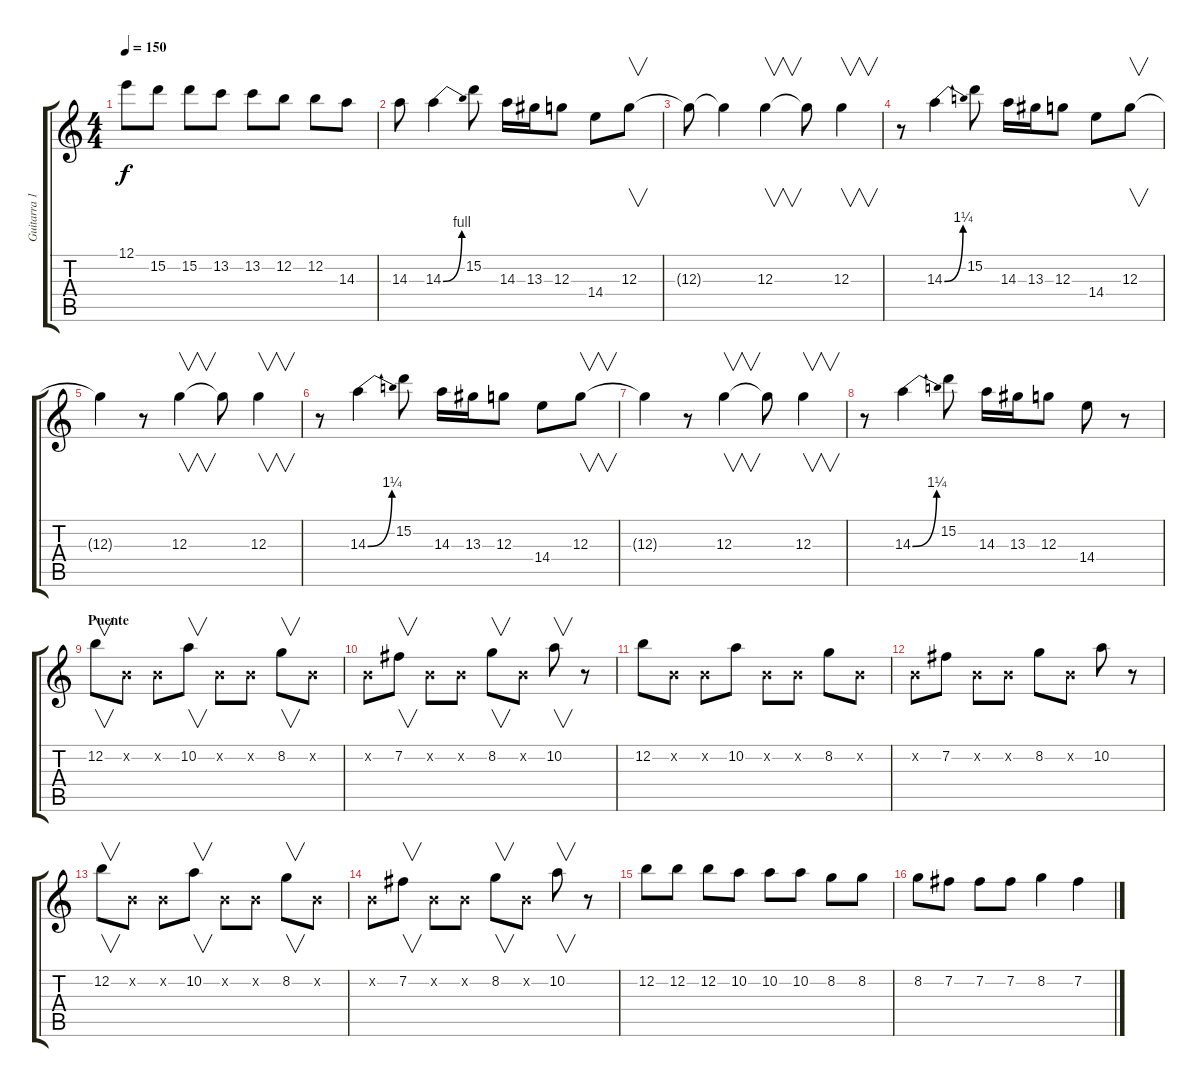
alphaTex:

\track ("Guitarra 1" "Guitarra 1") {instrument overdrivenguitar}
\staff {score tabs}
\tuning (E4 B3 G3 D3 A2 E2) {hide}
\ts (4 4)
\tempo 150
\clef g2
\ks c
12.1.8{dy f} 15.2.8 15.2.8 13.2.8 13.2.8 12.2.8 12.2.8 14.3.8 |
14.3.8 14.3{be (bend 0 0 60 4)}.4 15.2.8 14.3.16 13.3.16 12.3.8 14.4.8 12.3.8{v} |
12.3{t}.8 12.3{t}.4 12.3.4{v} 12.3{t}.8 12.3.4{v} |
r.8 14.3{be (bend 0 0 60 5)}.4 15.2.8 14.3.16 13.3.16 12.3.8 14.4.8 12.3.8{v} |
12.3{t}.4 r.8 12.3.4{v} 12.3{t}.8 12.3.4{v} |
r.8 14.3{be (bend 0 0 60 5)}.4 15.2.8 14.3.16 13.3.16 12.3.8 14.4.8 12.3.8{v} |
12.3{t}.4 r.8 12.3.4{v} 12.3{t}.8 12.3.4{v} |
r.8 14.3{be (bend 0 0 60 5)}.4 15.2.8 14.3.16 13.3.16 12.3.8 14.4.8 r.8 |
\section ("" "Puente")
12.2.8{v volume 13 balance 0} 0.2{x}.8 0.2{x}.8 10.2.8{v} 0.2{x}.8 0.2{x}.8 8.2.8{v} 0.2{x}.8 |
0.2{x}.8 7.2.8{v} 0.2{x}.8 0.2{x}.8 8.2.8{v} 0.2{x}.8 10.2.8{v} r.8 |
12.2.8 0.2{x}.8 0.2{x}.8 10.2.8 0.2{x}.8 0.2{x}.8 8.2.8 0.2{x}.8 |
0.2{x}.8 7.2.8 0.2{x}.8 0.2{x}.8 8.2.8 0.2{x}.8 10.2.8 r.8 |
12.2.8{v} 0.2{x}.8 0.2{x}.8 10.2.8{v} 0.2{x}.8 0.2{x}.8 8.2.8{v} 0.2{x}.8 |
0.2{x}.8 7.2.8{v} 0.2{x}.8 0.2{x}.8 8.2.8{v} 0.2{x}.8 10.2.8{v} r.8 |
12.2.8 12.2.8 12.2.8 10.2.8 10.2.8 10.2.8 8.2.8 8.2.8 |
8.2.8 7.2.8 7.2.8 7.2.8 8.2.4 7.2.4
